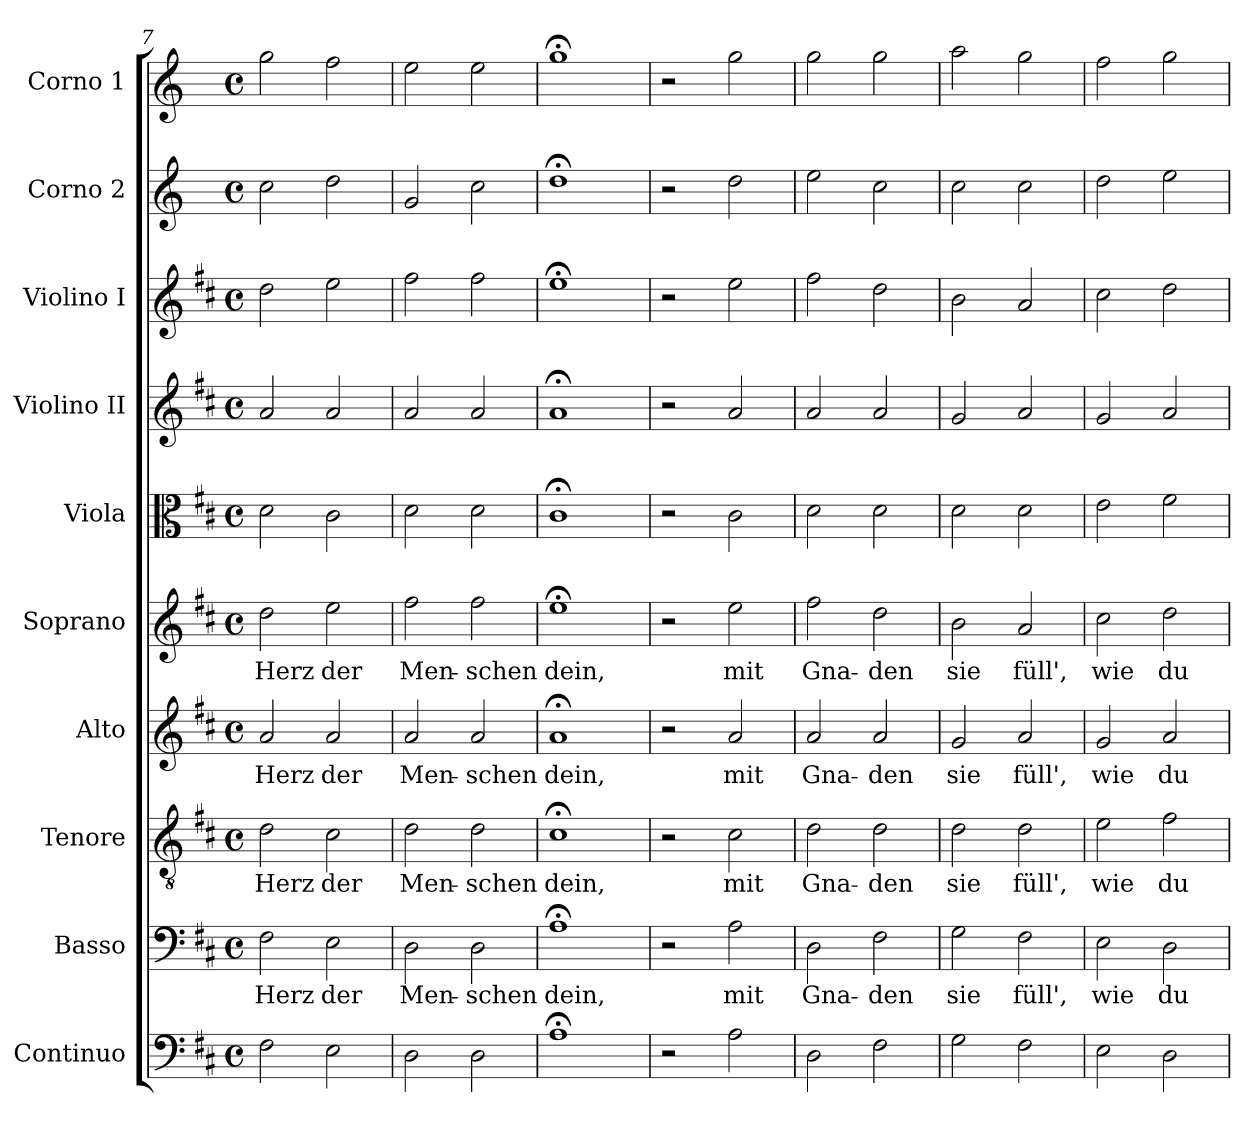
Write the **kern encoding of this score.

**kern	**kern	**text	**kern	**text	**kern	**text	**kern	**text	**kern	**kern	**kern	**kern	**kern
*part10	*part9	*part9	*part8	*part8	*part7	*part7	*part6	*part6	*part5	*part4	*part3	*part2	*part1
*staff10	*staff9	*staff9	*staff8	*staff8	*staff7	*staff7	*staff6	*staff6	*staff5	*staff4	*staff3	*staff2	*staff1
*I"Continuo	*I"Basso	*	*I"Tenore	*	*I"Alto	*	*I"Soprano	*	*I"Viola	*I"Violino II	*I"Violino I	*I"Corno 2	*I"Corno 1
!!LO:PB:g=z
*clefF4	*clefF4	*	*clefGv2	*	*clefG2	*	*clefG2	*	*clefC3	*clefG2	*clefG2	*clefG2	*clefG2
*	*	*	*	*	*	*	*	*	*	*	*	*ITrd1c2	*ITrd1c2
*k[f#c#]	*k[f#c#]	*	*k[f#c#]	*	*k[f#c#]	*	*k[f#c#]	*	*k[f#c#]	*k[f#c#]	*k[f#c#]	*k[b-e-]	*k[b-e-]
*D:	*D:	*	*D:	*	*D:	*	*D:	*	*D:	*D:	*D:	*B-:	*B-:
*M4/4	*M4/4	*	*M4/4	*	*M4/4	*	*M4/4	*	*M4/4	*M4/4	*M4/4	*M4/4	*M4/4
*met(c)	*met(c)	*	*met(c)	*	*met(c)	*	*met(c)	*	*met(c)	*met(c)	*met(c)	*met(c)	*met(c)
=7	=7	=7	=7	=7	=7	=7	=7	=7	=7	=7	=7	=7	=7
2F#\	2F#\	Herz	2d\	Herz	2a/	Herz	2dd\	Herz	2d\	2a/	2dd\	2b-\	2ff\
2E\	2E\	der	2c#\	der	2a/	der	2ee\	der	2c#\	2a/	2ee\	2cc\	2ee-\
=8	=8	=8	=8	=8	=8	=8	=8	=8	=8	=8	=8	=8	=8
2D\	2D\	Men-	2d\	Men-	2a/	Men-	2ff#\	Men-	2d\	2a/	2ff#\	2f/	2dd\
2D\	2D\	-schen	2d\	-schen	2a/	-schen	2ff#\	-schen	2d\	2a/	2ff#\	2b-\	2dd\
=9	=9	=9	=9	=9	=9	=9	=9	=9	=9	=9	=9	=9	=9
1A;<	1A;<	dein,	1c#;<	dein,	1a;<	dein,	1ee;<	dein,	1c#;<	1a;<	1ee;<	1cc;<	1ff;<
=10	=10	=10	=10	=10	=10	=10	=10	=10	=10	=10	=10	=10	=10
2r	2r	.	2r	.	2r	.	2r	.	2r	2r	2r	2r	2r
2A\	2A\	mit	2c#\	mit	2a/	mit	2ee\	mit	2c#\	2a/	2ee\	2cc\	2ff\
=11	=11	=11	=11	=11	=11	=11	=11	=11	=11	=11	=11	=11	=11
2D\	2D\	Gna-	2d\	Gna-	2a/	Gna-	2ff#\	Gna-	2d\	2a/	2ff#\	2dd\	2ff\
2F#\	2F#\	-den	2d\	-den	2a/	-den	2dd\	-den	2d\	2a/	2dd\	2b-\	2ff\
=12	=12	=12	=12	=12	=12	=12	=12	=12	=12	=12	=12	=12	=12
2G\	2G\	sie	2d\	sie	2g/	sie	2b\	sie	2d\	2g/	2b\	2b-\	2gg\
2F#\	2F#\	füll',	2d\	füll',	2a/	füll',	2a/	füll',	2d\	2a/	2a/	2b-\	2ff\
=13	=13	=13	=13	=13	=13	=13	=13	=13	=13	=13	=13	=13	=13
2E\	2E\	wie	2e\	wie	2g/	wie	2cc#\	wie	2e\	2g/	2cc#\	2cc\	2ee-\
2D\	2D\	du	2f#\	du	2a/	du	2dd\	du	2f#\	2a/	2dd\	2dd\	2ff\
=	=	=	=	=	=	=	=	=	=	=	=	=	=
*-	*-	*-	*-	*-	*-	*-	*-	*-	*-	*-	*-	*-	*-
